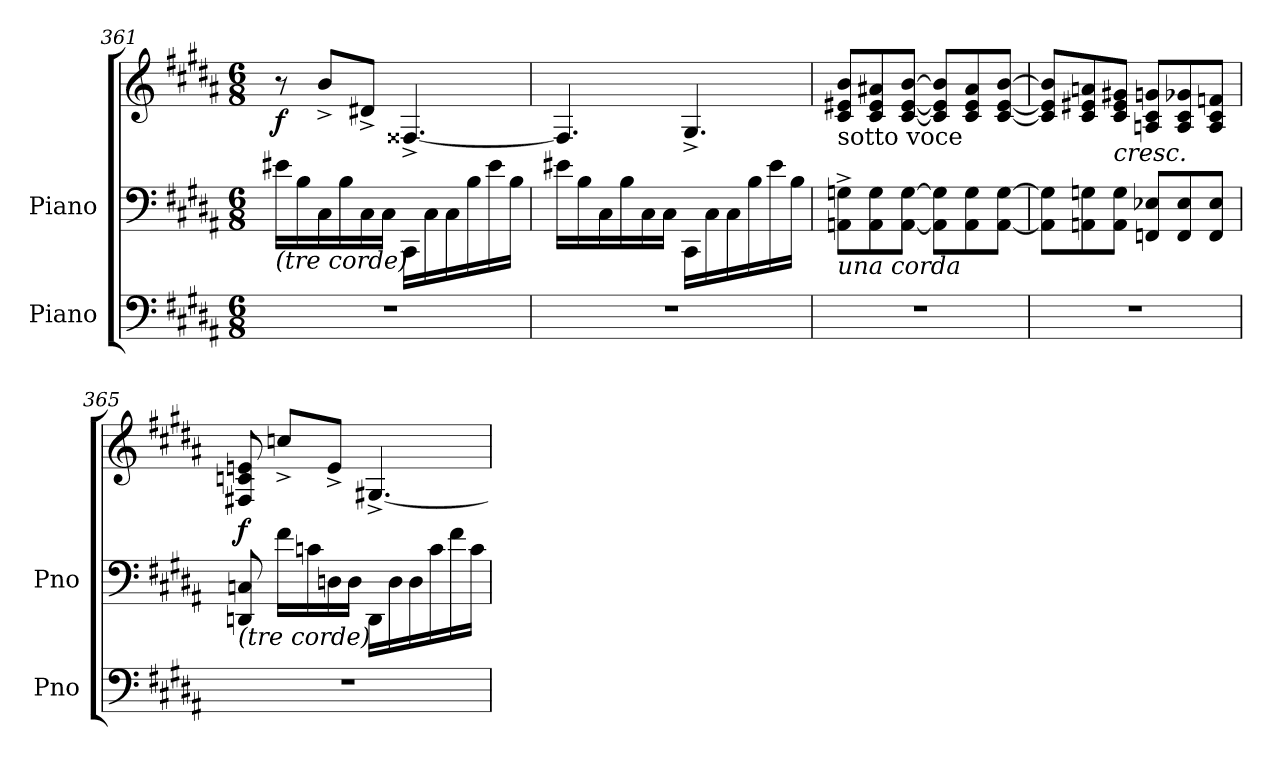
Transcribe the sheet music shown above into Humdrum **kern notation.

**kern	**kern	**kern	**dynam
*part2	*part1	*part1	*part1
*staff3	*staff2	*staff1	*staff1/2
*I"Piano	*I"Piano	*	*
*I'Pno	*I'Pno	*	*
*clefF4	*clefF4	*clefG2	*
*k[f#c#g#d#a#]	*k[f#c#g#d#a#]	*k[f#c#g#d#a#]	*
*M6/8	*M6/8	*M6/8	*
=361	=361	=361	=361
!	!LO:TX:b:i:t=(tre corde)	!	!
!	!	!	!LO:DY:b
2.r	16e#X\LL	8r	f
.	16B\	.	.
.	16C#\	8b^/L	.
.	16B\	.	.
.	16C#\	8d#X^/J	.
.	16C#\JJ	.	.
.	16CC#\LL	[4.F##X^/	.
.	16C#\	.	.
.	16C#\	.	.
.	16B\	.	.
.	16e#\	.	.
.	16B\JJ	.	.
=362	=362	=362	=362
2.r	16e#X\LL	4.F##/]	.
.	16B\	.	.
.	16C#\	.	.
.	16B\	.	.
.	16C#\	.	.
.	16C#\JJ	.	.
.	16CC#\LL	4.G#^/	.
.	16C#\	.	.
.	16C#\	.	.
.	16B\	.	.
.	16e#\	.	.
.	16B\JJ	.	.
!!LO:PB:g=z
=363	=363	=363	=363
!	!	!LO:TX:b:t=sotto voce	!
!	!LO:TX:b:i:t=una corda	!	!
2.r	8AAn\^ 8Gn\^L	8c#/ 8e#X/ 8b/L	.
.	8AA\ 8G\	8c#/ 8e#/ 8a#X/	.
.	[8AA\ [8G\J	[8c#/ [8e#/ [8b/J	.
.	8AA\] 8G\]L	8c#/] 8e#/] 8b/]L	.
.	8AA\ 8G\	8c#/ 8e#/ 8a#/	.
.	[8AA\ [8G\J	[8c#/ [8e#/ [8b/J	.
=364	=364	=364	=364
2.r	8AA\] 8G\]L	8c#/] 8e#/] 8b/]L	.
.	8AAn\ 8Gn\	8c#/ 8e#X/ 8an/	.
!	!	!LO:TX:b:i:t=cresc.	!
.	8AA\ 8G\J	8c#/ 8e#/ 8g#X/J	.
.	8FFn/ 8E-X/L	8An/ 8c#/ 8gn/L	.
.	8FF/ 8E-/	8A/ 8c#/ 8g-X/	.
.	8FF/ 8E-/J	8A/ 8c#/ 8fn/J	.
=365	=365	=365	=365
!	!LO:TX:b:i:t=(tre corde)	!	!
!	!	!	!LO:DY:b
2.r	8DDn/ 8Cn/	8F#X/ 8cn/ 8en/	f
.	16f#\LL	8ccn^/L	.
.	16cn\	.	.
.	16Dn\	8e^/J	.
.	16D\JJ	.	.
.	16DD\LL	[4.G#X^/	.
.	16D\	.	.
.	16D\	.	.
.	16c\	.	.
.	16f#\	.	.
.	16c\JJ	.	.
=	=	=	=
*-	*-	*-	*-
